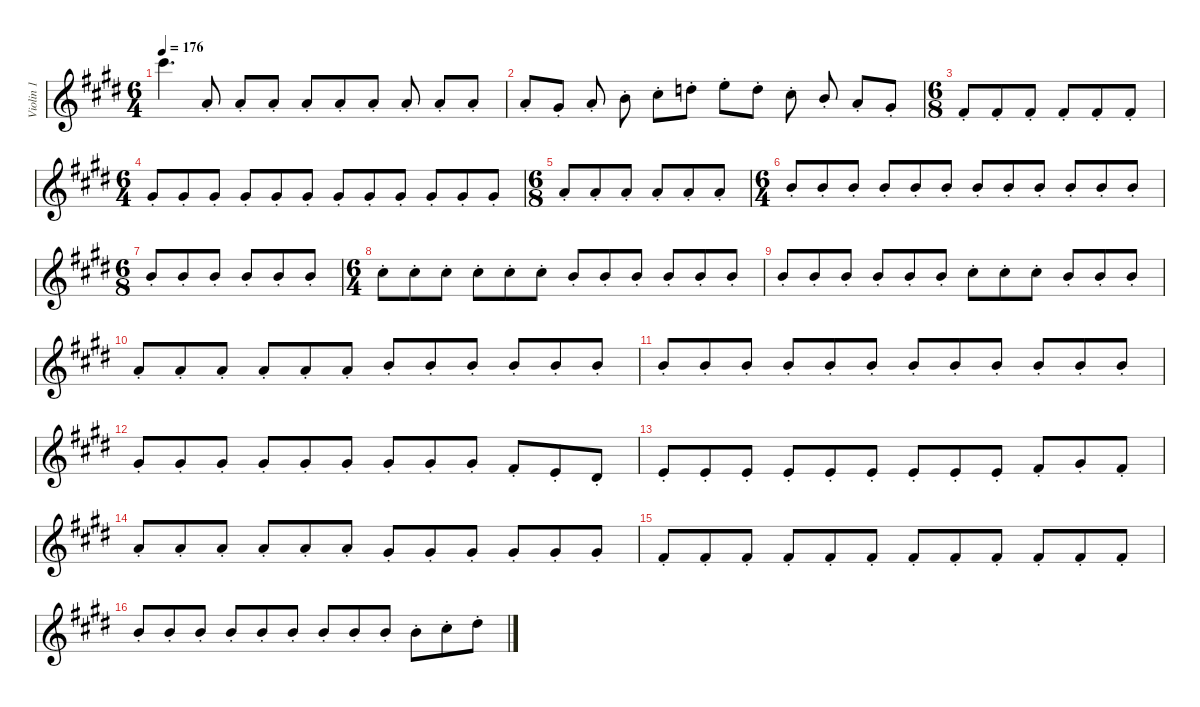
\defaultSystemsLayout 4
\hideDynamics
\bracketExtendMode nobrackets
\firstSystemTrackNameMode fullname
\otherSystemsTrackNameMode fullname
\otherSystemsTrackNameOrientation horizontal
\track ("Violin 1" "vln.1") {solo instrument violin}
\staff {score}
\tuning (E5 A4 D4 G3)
\ts (6 4)
\tempo 176
\clef g2
\ks e
9.1{acc #}.4{d dy mf beam Down} 0.2{st acc forcenatural}.8{beam Up} 0.2{st acc forcenatural}.8{beam Up} 0.2{st acc forcenatural}.8{beam Up} 0.2{st acc forcenatural}.8{beam Up} 0.2{st acc forcenatural}.8{beam Up beam merge} 0.2{st acc forcenatural}.8{beam Up beam split} 0.2{st acc forcenatural}.8{beam Up} 0.2{st acc forcenatural}.8{beam Up} 0.2{st acc forcenatural}.8{beam Up} |
0.2{st acc forcenatural}.8{beam Up} 6.3{st acc #}.8{beam Up} 0.2{st acc forcenatural}.8{beam Up beam split} 2.2{st acc forcenatural}.8{beam Down} 4.2{st acc #}.8{beam Down} 5.2{st acc forcenatural}.8{beam Down} 0.1{st acc forcenatural}.8{beam Down} 5.2{st acc forcenatural}.8{beam Down} 4.2{st acc #}.8{beam Down beam split} 2.2{st acc forcenatural}.8{beam Up} 0.2{st acc forcenatural}.8{beam Up} 6.3{st acc #}.8{beam Up} |
\ts (6 8)
\beaming (8 3 3 3 3)
-3.2{st acc #}.8{beam Up} -3.2{st acc #}.8{beam Up} -3.2{st acc #}.8{beam Up} -3.2{st acc #}.8{beam Up} -3.2{st acc #}.8{beam Up} -3.2{st acc #}.8{beam Up} |
\ts (6 4)
\beaming (8 3 3 3 3)
-1.2{st acc #}.8{beam Up} -1.2{st acc #}.8{beam Up} -1.2{st acc #}.8{beam Up beam split} -1.2{st acc #}.8{beam Up} -1.2{st acc #}.8{beam Up} -1.2{st acc #}.8{beam Up} -1.2{st acc #}.8{beam Up} -1.2{st acc #}.8{beam Up} -1.2{st acc #}.8{beam Up beam split} -1.2{st acc #}.8{beam Up} -1.2{st acc #}.8{beam Up} -1.2{st acc #}.8{beam Up} |
\ts (6 8)
\beaming (8 3 3 3 3)
0.2{st acc forcenatural}.8{beam Up} 0.2{st acc forcenatural}.8{beam Up} 0.2{st acc forcenatural}.8{beam Up} 0.2{st acc forcenatural}.8{beam Up} 0.2{st acc forcenatural}.8{beam Up} 0.2{st acc forcenatural}.8{beam Up} |
\ts (6 4)
\beaming (8 3 3 3 3)
2.2{st acc forcenatural}.8{beam Up} 2.2{st acc forcenatural}.8{beam Up} 2.2{st acc forcenatural}.8{beam Up beam split} 2.2{st acc forcenatural}.8{beam Up} 2.2{st acc forcenatural}.8{beam Up} 2.2{st acc forcenatural}.8{beam Up} 2.2{st acc forcenatural}.8{beam Up} 2.2{st acc forcenatural}.8{beam Up} 2.2{st acc forcenatural}.8{beam Up beam split} 2.2{st acc forcenatural}.8{beam Up} 2.2{st acc forcenatural}.8{beam Up} 2.2{st acc forcenatural}.8{beam Up} |
\ts (6 8)
\beaming (8 3 3 3 3)
2.2{st acc forcenatural}.8{beam Up} 2.2{st acc forcenatural}.8{beam Up} 2.2{st acc forcenatural}.8{beam Up} 2.2{st acc forcenatural}.8{beam Up} 2.2{st acc forcenatural}.8{beam Up} 2.2{st acc forcenatural}.8{beam Up} |
\ts (6 4)
\beaming (8 3 3 3 3)
11.3{st acc #}.8{beam Down} 11.3{st acc #}.8{beam Down} 11.3{st acc #}.8{beam Down beam split} 11.3{st acc #}.8{beam Down} 11.3{st acc #}.8{beam Down} 11.3{st acc #}.8{beam Down} 2.2{st acc forcenatural}.8{beam Up} 2.2{st acc forcenatural}.8{beam Up} 2.2{st acc forcenatural}.8{beam Up beam split} 2.2{st acc forcenatural}.8{beam Up} 2.2{st acc forcenatural}.8{beam Up} 2.2{st acc forcenatural}.8{beam Up} |
2.2{st acc forcenatural}.8{beam Up} 2.2{st acc forcenatural}.8{beam Up} 2.2{st acc forcenatural}.8{beam Up beam split} 2.2{st acc forcenatural}.8{beam Up} 2.2{st acc forcenatural}.8{beam Up} 2.2{st acc forcenatural}.8{beam Up} 4.2{st acc #}.8{beam Down} 4.2{st acc #}.8{beam Down} 4.2{st acc #}.8{beam Down beam split} 2.2{st acc forcenatural}.8{beam Up} 2.2{st acc forcenatural}.8{beam Up} 2.2{st acc forcenatural}.8{beam Up} |
0.2{st acc forcenatural}.8{beam Up} 0.2{st acc forcenatural}.8{beam Up} 0.2{st acc forcenatural}.8{beam Up beam split} 0.2{st acc forcenatural}.8{beam Up} 0.2{st acc forcenatural}.8{beam Up} 0.2{st acc forcenatural}.8{beam Up} 2.2{st acc forcenatural}.8{beam Up} 2.2{st acc forcenatural}.8{beam Up} 2.2{st acc forcenatural}.8{beam Up beam split} 2.2{st acc forcenatural}.8{beam Up} 2.2{st acc forcenatural}.8{beam Up} 2.2{st acc forcenatural}.8{beam Up} |
2.2{st acc forcenatural}.8{beam Up} 2.2{st acc forcenatural}.8{beam Up} 2.2{st acc forcenatural}.8{beam Up beam split} 2.2{st acc forcenatural}.8{beam Up} 2.2{st acc forcenatural}.8{beam Up} 2.2{st acc forcenatural}.8{beam Up} 2.2{st acc forcenatural}.8{beam Up} 2.2{st acc forcenatural}.8{beam Up} 2.2{st acc forcenatural}.8{beam Up beam split} 2.2{st acc forcenatural}.8{beam Up} 2.2{st acc forcenatural}.8{beam Up} 2.2{st acc forcenatural}.8{beam Up} |
-1.2{st acc #}.8{beam Up} -1.2{st acc #}.8{beam Up} -1.2{st acc #}.8{beam Up} -1.2{st acc #}.8{beam Up} -1.2{st acc #}.8{beam Up} -1.2{st acc #}.8{beam Up} -8.1{st acc #}.8{beam Up} -8.1{st acc #}.8{beam Up} -8.1{st acc #}.8{beam Up} 4.3{st acc #}.8{beam Up} 2.3{st acc forcenatural}.8{beam Up} 1.3{st acc #}.8{beam Up} |
-5.2{st acc forcenatural}.8{beam Up} -5.2{st acc forcenatural}.8{beam Up} -5.2{st acc forcenatural}.8{beam Up} -5.2{st acc forcenatural}.8{beam Up} -5.2{st acc forcenatural}.8{beam Up} -5.2{st acc forcenatural}.8{beam Up} -5.2{st acc forcenatural}.8{beam Up} -5.2{st acc forcenatural}.8{beam Up} -5.2{st acc forcenatural}.8{beam Up} -3.2{st acc #}.8{beam Up} -1.2{st acc #}.8{beam Up} -3.2{st acc #}.8{beam Up} |
-7.1{st acc forcenatural}.8{beam Up} -7.1{st acc forcenatural}.8{beam Up} -7.1{st acc forcenatural}.8{beam Up} -7.1{st acc forcenatural}.8{beam Up} -7.1{st acc forcenatural}.8{beam Up} -7.1{st acc forcenatural}.8{beam Up} -1.2{st acc #}.8{beam Up} -1.2{st acc #}.8{beam Up} -1.2{st acc #}.8{beam Up} -1.2{st acc #}.8{beam Up} -1.2{st acc #}.8{beam Up} -1.2{st acc #}.8{beam Up} |
-3.2{st acc #}.8{beam Up} -3.2{st acc #}.8{beam Up} -3.2{st acc #}.8{beam Up} -3.2{st acc #}.8{beam Up} -3.2{st acc #}.8{beam Up} -3.2{st acc #}.8{beam Up} -3.2{st acc #}.8{beam Up} -3.2{st acc #}.8{beam Up} -3.2{st acc #}.8{beam Up} -3.2{st acc #}.8{beam Up} -3.2{st acc #}.8{beam Up} -3.2{st acc #}.8{beam Up} |
2.2{st acc forcenatural}.8{beam Up} 2.2{st acc forcenatural}.8{beam Up} 2.2{st acc forcenatural}.8{beam Up} 2.2{st acc forcenatural}.8{beam Up} 2.2{st acc forcenatural}.8{beam Up} 2.2{st acc forcenatural}.8{beam Up} -5.1{st acc forcenatural}.8{beam Up} -5.1{st acc forcenatural}.8{beam Up} -5.1{st acc forcenatural}.8{beam Up} 2.2{st acc forcenatural}.8{beam Down} 11.3{st acc #}.8{beam Down} 20.4{st acc #}.8{beam Down}
